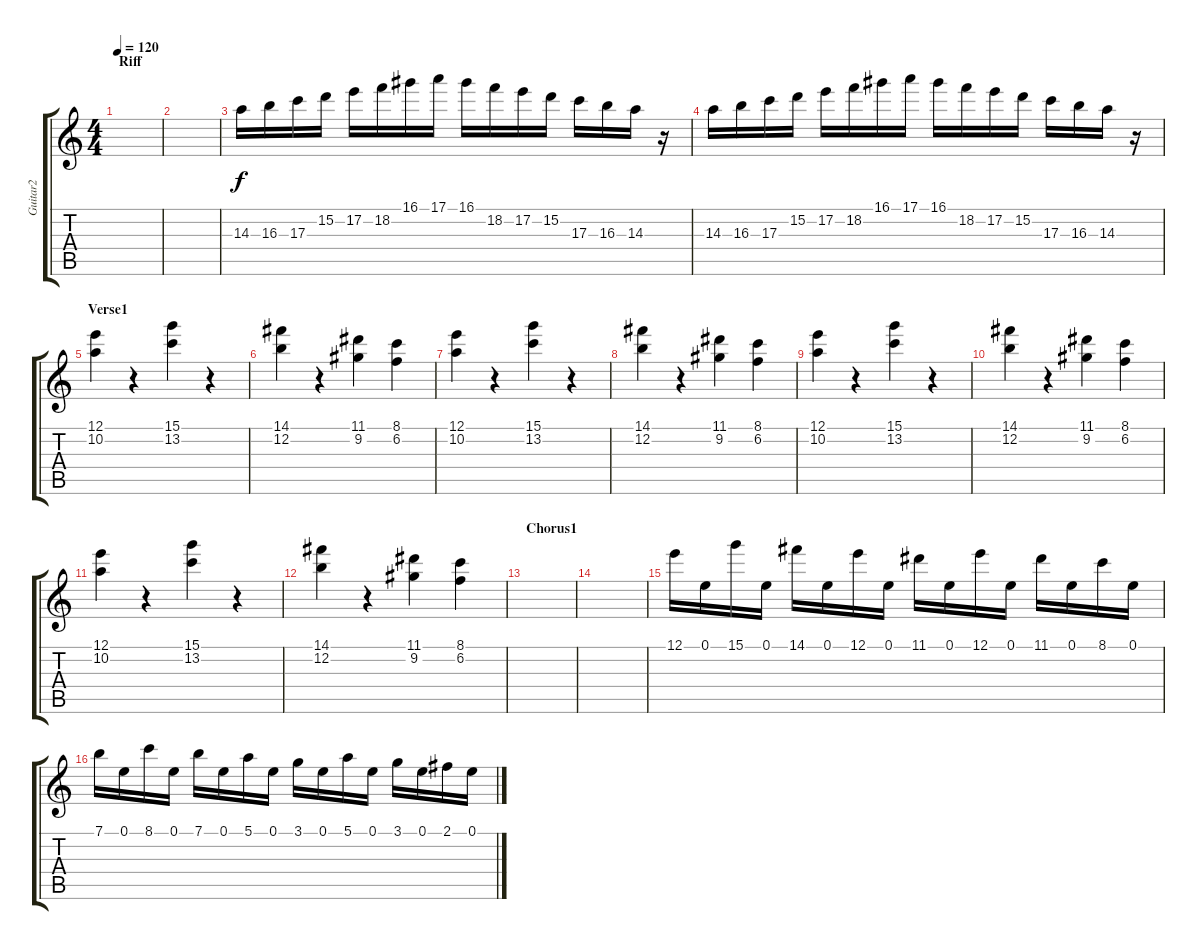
\track ("Guitar2" "Guitar2") {instrument distortionguitar}
\staff {score tabs}
\tuning (E4 B3 G3 D3 A2 E2) {hide}
\ts (4 4)
\section ("" "Riff")
\tempo 120
\clef g2
\ks c
|
|
14.3.16 16.3.16 17.3.16 15.2.16 17.2.16 18.2.16 16.1.16 17.1.16 16.1.16 18.2.16 17.2.16 15.2.16 17.3.16 16.3.16 14.3.16 r.16 |
14.3.16 16.3.16 17.3.16 15.2.16 17.2.16 18.2.16 16.1.16 17.1.16 16.1.16 18.2.16 17.2.16 15.2.16 17.3.16 16.3.16 14.3.16 r.16 |
\section ("" "Verse1")
(12.1 10.2).4 r.4 (15.1 13.2).4 r.4 |
(14.1 12.2).4 r.4 (11.1 9.2).4 (8.1 6.2).4 |
(12.1 10.2).4 r.4 (15.1 13.2).4 r.4 |
(14.1 12.2).4 r.4 (11.1 9.2).4 (8.1 6.2).4 |
(12.1 10.2).4 r.4 (15.1 13.2).4 r.4 |
(14.1 12.2).4 r.4 (11.1 9.2).4 (8.1 6.2).4 |
(12.1 10.2).4 r.4 (15.1 13.2).4 r.4 |
(14.1 12.2).4 r.4 (11.1 9.2).4 (8.1 6.2).4 |
\section ("" "Chorus1")
|
|
12.1.16 0.1.16 15.1.16 0.1.16 14.1.16 0.1.16 12.1.16 0.1.16 11.1.16 0.1.16 12.1.16 0.1.16 11.1.16 0.1.16 8.1.16 0.1.16 |
7.1.16 0.1.16 8.1.16 0.1.16 7.1.16 0.1.16 5.1.16 0.1.16 3.1.16 0.1.16 5.1.16 0.1.16 3.1.16 0.1.16 2.1.16 0.1.16
